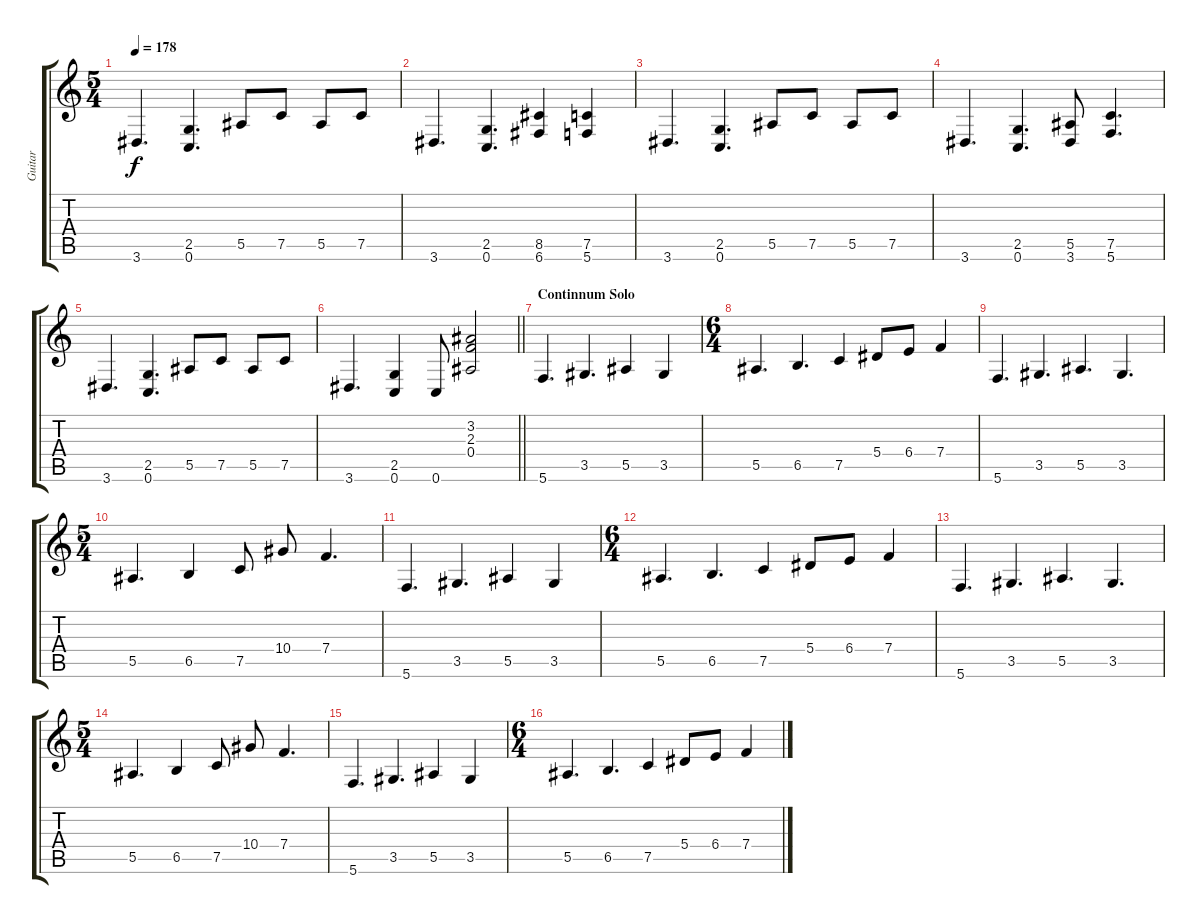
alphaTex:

\track ("Guitar" "Guitar") {instrument distortionguitar}
\staff {score tabs}
\tuning (C4 G3 Eb3 Bb2 F2 C2) {hide}
\ts (5 4)
\tempo 178
\clef g2
\ks c
3.6.4{d dy f} (2.5 0.6).4{d} 5.5.8 7.5.8 5.5.8 7.5.8 |
3.6.4{d} (2.5 0.6).4{d} (8.5 6.6).4 (7.5 5.6).4 |
3.6.4{d} (2.5 0.6).4{d} 5.5.8 7.5.8 5.5.8 7.5.8 |
3.6.4{d} (2.5 0.6).4{d} (5.5 3.6).8 (7.5 5.6).4{d} |
3.6.4{d} (2.5 0.6).4{d} 5.5.8 7.5.8 5.5.8 7.5.8 |
\barLineRight lightlight
3.6.4{d} (2.5 0.6).4 0.6.8 (3.2 2.3 0.4).2 |
\section ("" "Continnum Solo")
5.6.4{d} 3.5.4{d} 5.5.4 3.5.4 |
\ts (6 4)
5.5.4{d} 6.5.4{d} 7.5.4 5.4.8 6.4.8 7.4.4 |
5.6.4{d} 3.5.4{d} 5.5.4{d} 3.5.4{d} |
\ts (5 4)
5.5.4{d} 6.5.4 7.5.8 10.4.8 7.4.4{d} |
5.6.4{d} 3.5.4{d} 5.5.4 3.5.4 |
\ts (6 4)
5.5.4{d} 6.5.4{d} 7.5.4 5.4.8 6.4.8 7.4.4 |
5.6.4{d} 3.5.4{d} 5.5.4{d} 3.5.4{d} |
\ts (5 4)
5.5.4{d} 6.5.4 7.5.8 10.4.8 7.4.4{d} |
5.6.4{d} 3.5.4{d} 5.5.4 3.5.4 |
\ts (6 4)
5.5.4{d} 6.5.4{d} 7.5.4 5.4.8 6.4.8 7.4.4
